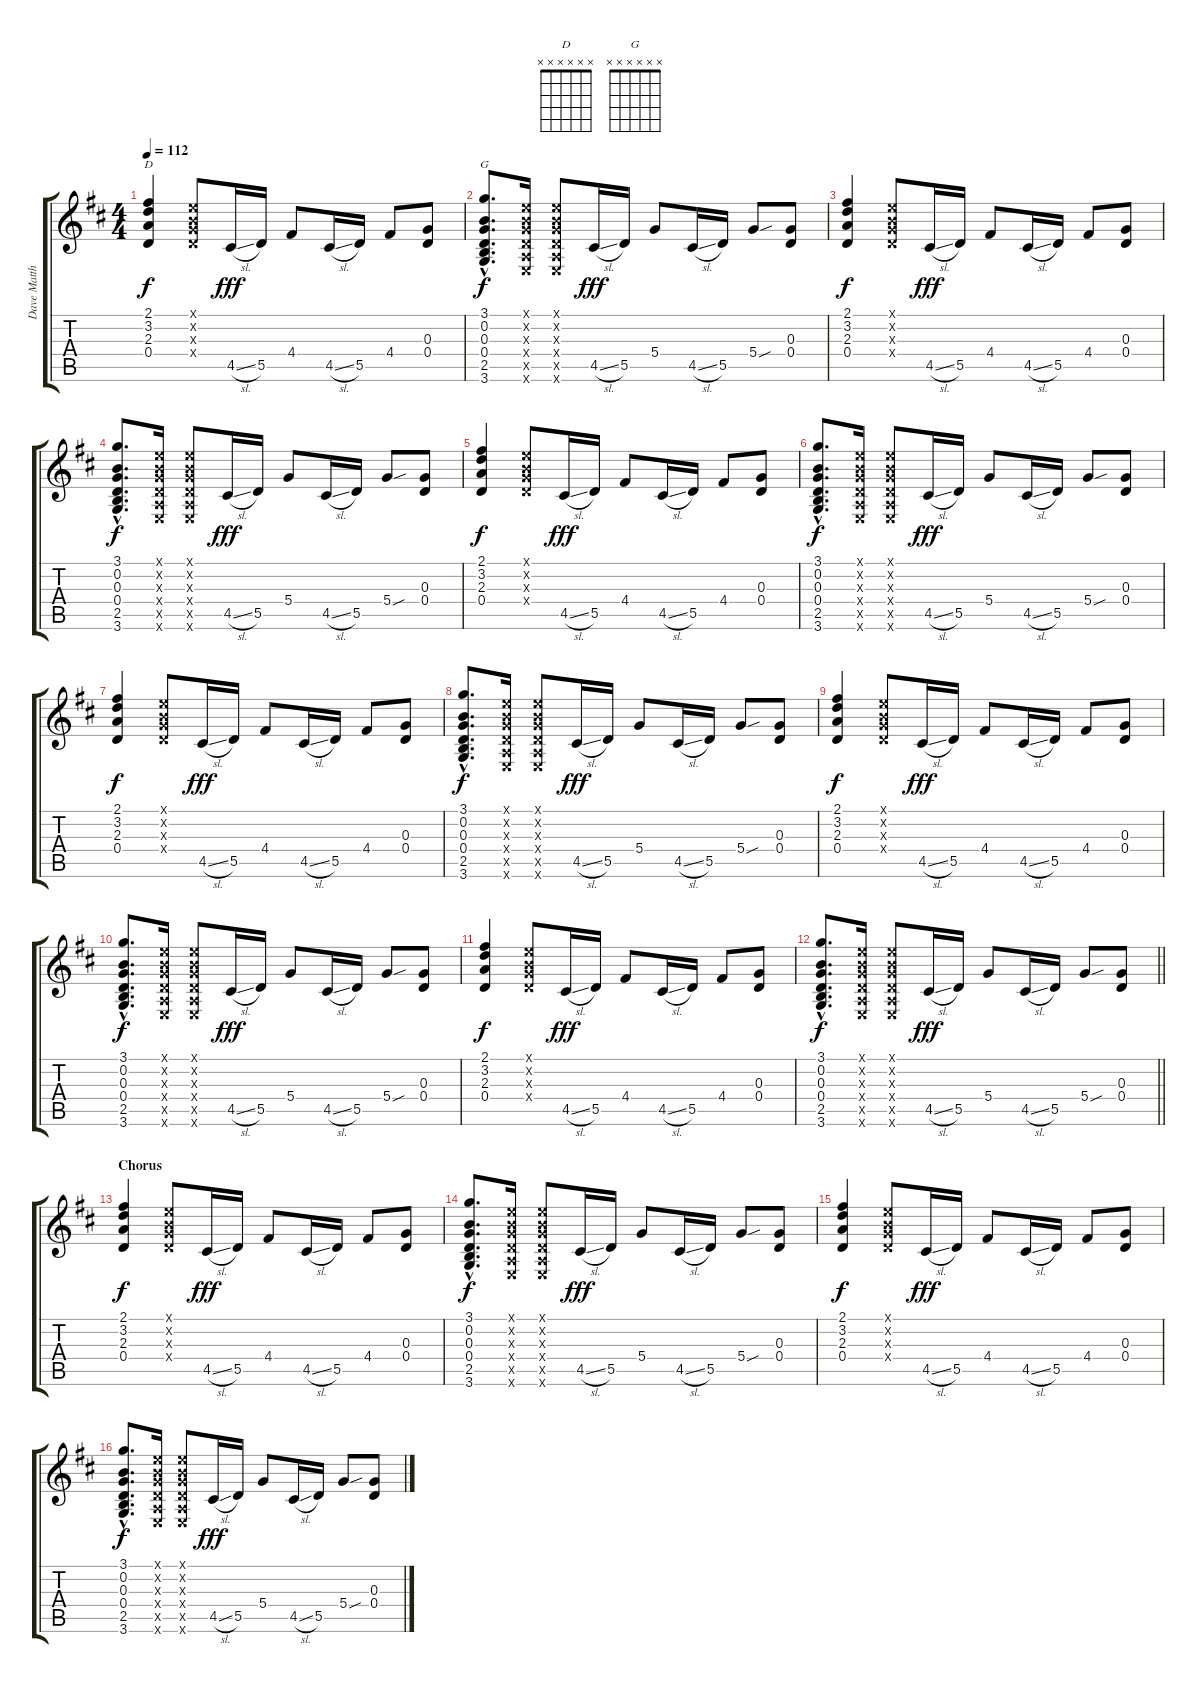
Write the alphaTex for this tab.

\track ("Dave Matthews" "Dave Matth") {instrument acousticguitarsteel}
\staff {score tabs}
\tuning (E4 B3 G3 D3 A2 E2) {hide}
\chord ("D" x x x x x x)
\chord ("G" x x x x x x)
\ts (4 4)
\tempo 112
\clef g2
\ks d
(2.1 3.2 2.3 0.4).4{ch "D" dy f} (0.1{x} 0.2{x} 0.3{x} 0.4{x}).8 4.5{sl}.16{dy fff} 5.5.16 4.4.8 4.5{sl}.16 5.5.16 4.4.8 (0.3 0.4).8 |
(3.1{hac} 0.2{hac} 0.3{hac} 0.4{hac} 2.5{hac} 3.6{hac}).8{d ch "G" dy f} (0.1{x} 0.2{x} 0.3{x} 0.4{x} 0.5{x} 0.6{x}).16 (0.1{x} 0.2{x} 0.3{x} 0.4{x} 0.5{x} 0.6{x}).8 4.5{sl}.16{dy fff} 5.5.16 5.4.8 4.5{sl}.16 5.5.16 5.4{sou}.8 (0.3 0.4).8 |
(2.1 3.2 2.3 0.4).4{dy f} (0.1{x} 0.2{x} 0.3{x} 0.4{x}).8 4.5{sl}.16{dy fff} 5.5.16 4.4.8 4.5{sl}.16 5.5.16 4.4.8 (0.3 0.4).8 |
(3.1{hac} 0.2{hac} 0.3{hac} 0.4{hac} 2.5{hac} 3.6{hac}).8{d dy f} (0.1{x} 0.2{x} 0.3{x} 0.4{x} 0.5{x} 0.6{x}).16 (0.1{x} 0.2{x} 0.3{x} 0.4{x} 0.5{x} 0.6{x}).8 4.5{sl}.16{dy fff} 5.5.16 5.4.8 4.5{sl}.16 5.5.16 5.4{sou}.8 (0.3 0.4).8 |
(2.1 3.2 2.3 0.4).4{dy f} (0.1{x} 0.2{x} 0.3{x} 0.4{x}).8 4.5{sl}.16{dy fff} 5.5.16 4.4.8 4.5{sl}.16 5.5.16 4.4.8 (0.3 0.4).8 |
(3.1{hac} 0.2{hac} 0.3{hac} 0.4{hac} 2.5{hac} 3.6{hac}).8{d dy f} (0.1{x} 0.2{x} 0.3{x} 0.4{x} 0.5{x} 0.6{x}).16 (0.1{x} 0.2{x} 0.3{x} 0.4{x} 0.5{x} 0.6{x}).8 4.5{sl}.16{dy fff} 5.5.16 5.4.8 4.5{sl}.16 5.5.16 5.4{sou}.8 (0.3 0.4).8 |
(2.1 3.2 2.3 0.4).4{dy f} (0.1{x} 0.2{x} 0.3{x} 0.4{x}).8 4.5{sl}.16{dy fff} 5.5.16 4.4.8 4.5{sl}.16 5.5.16 4.4.8 (0.3 0.4).8 |
(3.1{hac} 0.2{hac} 0.3{hac} 0.4{hac} 2.5{hac} 3.6{hac}).8{d dy f} (0.1{x} 0.2{x} 0.3{x} 0.4{x} 0.5{x} 0.6{x}).16 (0.1{x} 0.2{x} 0.3{x} 0.4{x} 0.5{x} 0.6{x}).8 4.5{sl}.16{dy fff} 5.5.16 5.4.8 4.5{sl}.16 5.5.16 5.4{sou}.8 (0.3 0.4).8 |
(2.1 3.2 2.3 0.4).4{dy f} (0.1{x} 0.2{x} 0.3{x} 0.4{x}).8 4.5{sl}.16{dy fff} 5.5.16 4.4.8 4.5{sl}.16 5.5.16 4.4.8 (0.3 0.4).8 |
(3.1{hac} 0.2{hac} 0.3{hac} 0.4{hac} 2.5{hac} 3.6{hac}).8{d dy f} (0.1{x} 0.2{x} 0.3{x} 0.4{x} 0.5{x} 0.6{x}).16 (0.1{x} 0.2{x} 0.3{x} 0.4{x} 0.5{x} 0.6{x}).8 4.5{sl}.16{dy fff} 5.5.16 5.4.8 4.5{sl}.16 5.5.16 5.4{sou}.8 (0.3 0.4).8 |
(2.1 3.2 2.3 0.4).4{dy f} (0.1{x} 0.2{x} 0.3{x} 0.4{x}).8 4.5{sl}.16{dy fff} 5.5.16 4.4.8 4.5{sl}.16 5.5.16 4.4.8 (0.3 0.4).8 |
\barLineRight lightlight
(3.1{hac} 0.2{hac} 0.3{hac} 0.4{hac} 2.5{hac} 3.6{hac}).8{d dy f} (0.1{x} 0.2{x} 0.3{x} 0.4{x} 0.5{x} 0.6{x}).16 (0.1{x} 0.2{x} 0.3{x} 0.4{x} 0.5{x} 0.6{x}).8 4.5{sl}.16{dy fff} 5.5.16 5.4.8 4.5{sl}.16 5.5.16 5.4{sou}.8 (0.3 0.4).8 |
\section ("" "Chorus")
(2.1 3.2 2.3 0.4).4{dy f} (0.1{x} 0.2{x} 0.3{x} 0.4{x}).8 4.5{sl}.16{dy fff} 5.5.16 4.4.8 4.5{sl}.16 5.5.16 4.4.8 (0.3 0.4).8 |
(3.1{hac} 0.2{hac} 0.3{hac} 0.4{hac} 2.5{hac} 3.6{hac}).8{d dy f} (0.1{x} 0.2{x} 0.3{x} 0.4{x} 0.5{x} 0.6{x}).16 (0.1{x} 0.2{x} 0.3{x} 0.4{x} 0.5{x} 0.6{x}).8 4.5{sl}.16{dy fff} 5.5.16 5.4.8 4.5{sl}.16 5.5.16 5.4{sou}.8 (0.3 0.4).8 |
(2.1 3.2 2.3 0.4).4{dy f} (0.1{x} 0.2{x} 0.3{x} 0.4{x}).8 4.5{sl}.16{dy fff} 5.5.16 4.4.8 4.5{sl}.16 5.5.16 4.4.8 (0.3 0.4).8 |
(3.1{hac} 0.2{hac} 0.3{hac} 0.4{hac} 2.5{hac} 3.6{hac}).8{d dy f} (0.1{x} 0.2{x} 0.3{x} 0.4{x} 0.5{x} 0.6{x}).16 (0.1{x} 0.2{x} 0.3{x} 0.4{x} 0.5{x} 0.6{x}).8 4.5{sl}.16{dy fff} 5.5.16 5.4.8 4.5{sl}.16 5.5.16 5.4{sou}.8 (0.3 0.4).8
